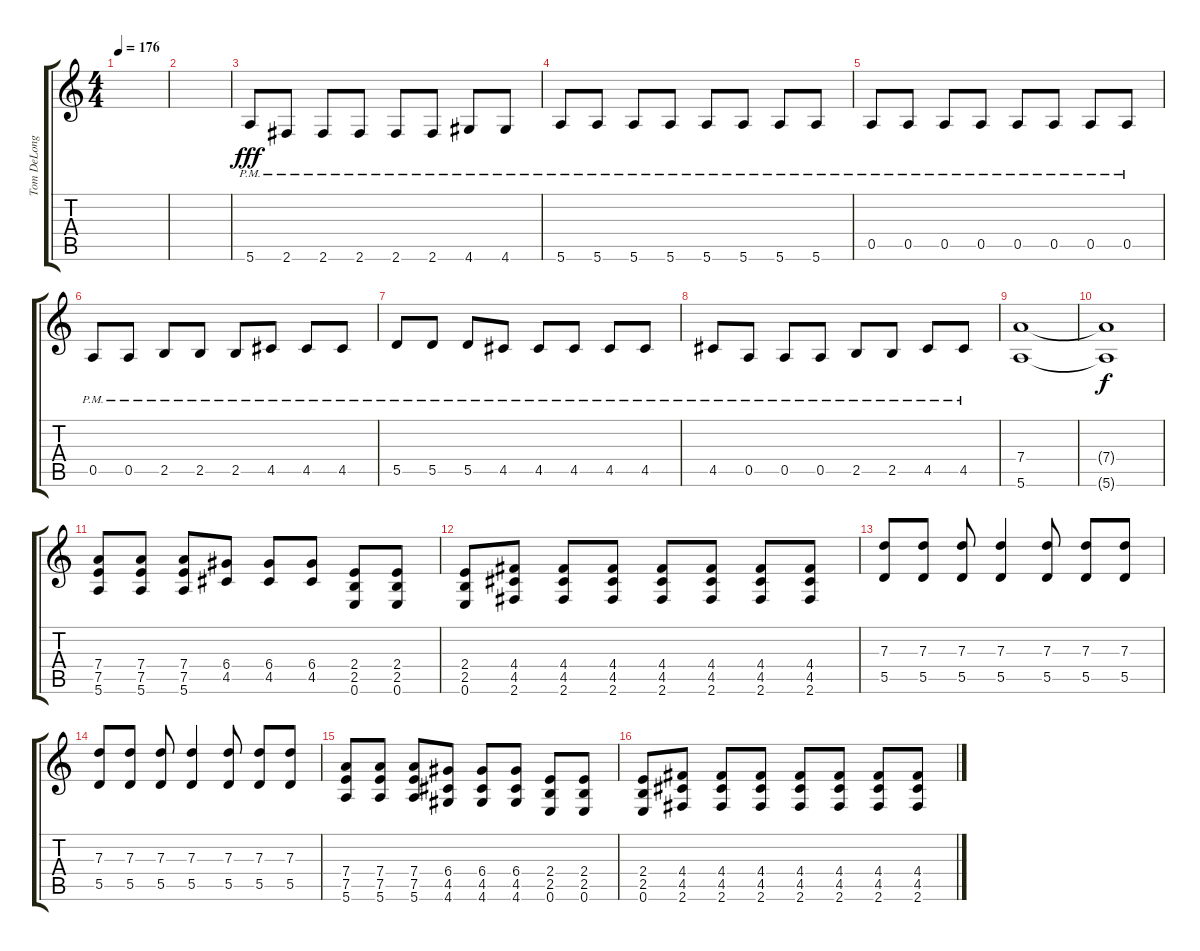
\track ("Tom DeLonge - Guitar" "Tom DeLong") {instrument overdrivenguitar}
\staff {score tabs}
\tuning (E4 B3 G3 D3 A2 E2) {hide}
\ts (4 4)
\tempo 176
\clef g2
\ks c
|
|
5.6{pm}.8{dy fff} 2.6{pm}.8 2.6{pm}.8 2.6{pm}.8 2.6{pm}.8 2.6{pm}.8 4.6{pm}.8 4.6{pm}.8 |
5.6{pm}.8 5.6{pm}.8 5.6{pm}.8 5.6{pm}.8 5.6{pm}.8 5.6{pm}.8 5.6{pm}.8 5.6{pm}.8 |
0.5{pm}.8 0.5{pm}.8 0.5{pm}.8 0.5{pm}.8 0.5{pm}.8 0.5{pm}.8 0.5{pm}.8 0.5{pm}.8 |
0.5{pm}.8 0.5{pm}.8 2.5{pm}.8 2.5{pm}.8 2.5{pm}.8 4.5{pm}.8 4.5{pm}.8 4.5{pm}.8 |
5.5{pm}.8 5.5{pm}.8 5.5{pm}.8 4.5{pm}.8 4.5{pm}.8 4.5{pm}.8 4.5{pm}.8 4.5{pm}.8 |
4.5{pm}.8 0.5{pm}.8 0.5{pm}.8 0.5{pm}.8 2.5{pm}.8 2.5{pm}.8 4.5{pm}.8 4.5{pm}.8 |
(7.4 5.6).1 |
(7.4{t} 5.6{t}).1{dy f} |
(7.4 7.5 5.6).8 (7.4 7.5 5.6).8 (7.4 7.5 5.6).8 (6.4 4.5).8 (6.4 4.5).8 (6.4 4.5).8 (2.4 2.5 0.6).8 (2.4 2.5 0.6).8 |
(2.4 2.5 0.6).8 (4.4 4.5 2.6).8 (4.4 4.5 2.6).8 (4.4 4.5 2.6).8 (4.4 4.5 2.6).8 (4.4 4.5 2.6).8 (4.4 4.5 2.6).8 (4.4 4.5 2.6).8 |
(7.3 5.5).8 (7.3 5.5).8 (7.3 5.5).8 (7.3 5.5).4 (7.3 5.5).8 (7.3 5.5).8 (7.3 5.5).8 |
(7.3 5.5).8 (7.3 5.5).8 (7.3 5.5).8 (7.3 5.5).4 (7.3 5.5).8 (7.3 5.5).8 (7.3 5.5).8 |
(7.4 7.5 5.6).8 (7.4 7.5 5.6).8 (7.4 7.5 5.6).8 (6.4 4.5 4.6).8 (6.4 4.5 4.6).8 (6.4 4.5 4.6).8 (2.4 2.5 0.6).8 (2.4 2.5 0.6).8 |
(2.4 2.5 0.6).8 (4.4 4.5 2.6).8 (4.4 4.5 2.6).8 (4.4 4.5 2.6).8 (4.4 4.5 2.6).8 (4.4 4.5 2.6).8 (4.4 4.5 2.6).8 (4.4 4.5 2.6).8
